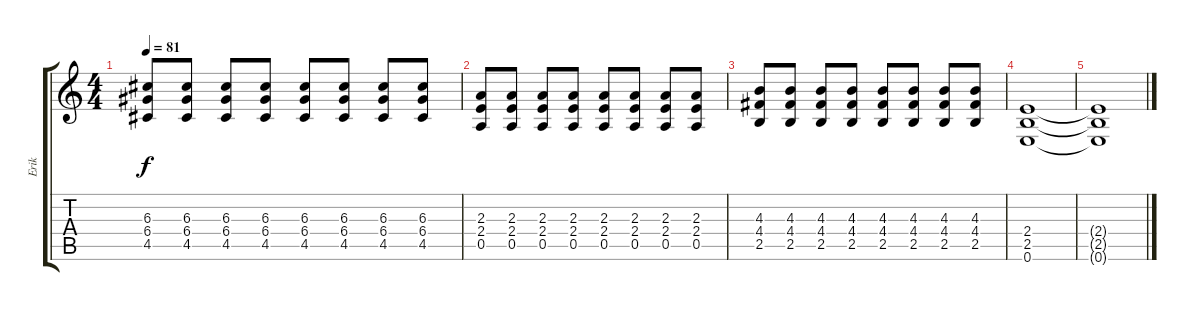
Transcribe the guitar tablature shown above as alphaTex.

\track ("Erik" "Erik") {instrument acousticguitarsteel}
\staff {score tabs}
\tuning (E4 B3 G3 D3 A2 E2) {hide}
\ts (4 4)
\tempo 81
\clef g2
\ks c
(6.3 6.4 4.5).8{dy f} (6.3 6.4 4.5).8 (6.3 6.4 4.5).8 (6.3 6.4 4.5).8 (6.3 6.4 4.5).8 (6.3 6.4 4.5).8 (6.3 6.4 4.5).8 (6.3 6.4 4.5).8 |
(2.3 2.4 0.5).8 (2.3 2.4 0.5).8 (2.3 2.4 0.5).8 (2.3 2.4 0.5).8 (2.3 2.4 0.5).8 (2.3 2.4 0.5).8 (2.3 2.4 0.5).8 (2.3 2.4 0.5).8 |
(4.3 4.4 2.5).8 (4.3 4.4 2.5).8 (4.3 4.4 2.5).8 (4.3 4.4 2.5).8 (4.3 4.4 2.5).8 (4.3 4.4 2.5).8 (4.3 4.4 2.5).8 (4.3 4.4 2.5).8 |
(2.4 2.5 0.6).1 |
(2.4{t} 2.5{t} 0.6{t}).1
